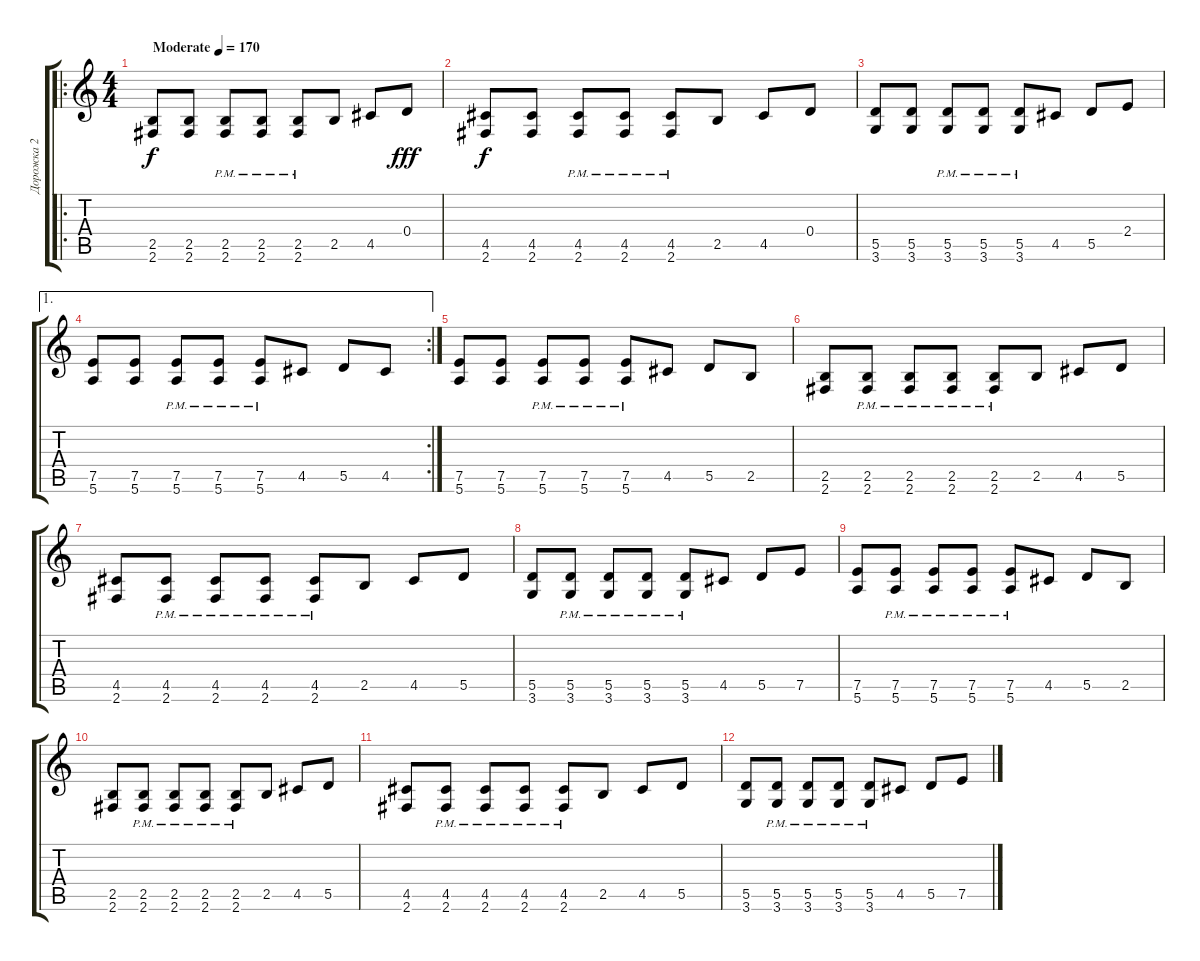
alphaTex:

\track ("Дорожка 2" "Дорожка 2") {instrument distortionguitar}
\staff {score tabs}
\tuning (E4 B3 G3 D3 A2 E2) {hide}
\ro
\ts (4 4)
\tempo (170 "Moderate")
\clef g2
\ks c
(2.5 2.6).8{dy f instrument distortionguitar} (2.5 2.6).8 (2.5{pm} 2.6{pm}).8 (2.5{pm} 2.6{pm}).8 (2.5{pm} 2.6{pm}).8 2.5.8 4.5.8 0.4.8{dy fff} |
(4.5 2.6).8{dy f} (4.5 2.6).8 (4.5{pm} 2.6{pm}).8 (4.5{pm} 2.6{pm}).8 (4.5{pm} 2.6{pm}).8 2.5.8 4.5.8 0.4.8 |
(5.5 3.6).8 (5.5 3.6).8 (5.5{pm} 3.6{pm}).8 (5.5{pm} 3.6{pm}).8 (5.5{pm} 3.6{pm}).8 4.5.8 5.5.8 2.4.8 |
\ae 1
\rc 2
(7.5 5.6).8 (7.5 5.6).8 (7.5{pm} 5.6{pm}).8 (7.5{pm} 5.6{pm}).8 (7.5{pm} 5.6{pm}).8 4.5.8 5.5.8 4.5.8 |
(7.5 5.6).8 (7.5 5.6).8 (7.5{pm} 5.6{pm}).8 (7.5{pm} 5.6{pm}).8 (7.5{pm} 5.6{pm}).8 4.5.8 5.5.8 2.5.8 |
(2.5 2.6).8 (2.5{pm} 2.6{pm}).8 (2.5{pm} 2.6{pm}).8 (2.5{pm} 2.6{pm}).8 (2.5{pm} 2.6{pm}).8 2.5.8 4.5.8 5.5.8 |
(4.5 2.6).8 (4.5{pm} 2.6{pm}).8 (4.5{pm} 2.6{pm}).8 (4.5{pm} 2.6{pm}).8 (4.5{pm} 2.6{pm}).8 2.5.8 4.5.8 5.5.8 |
(5.5 3.6).8 (5.5{pm} 3.6{pm}).8 (5.5{pm} 3.6{pm}).8 (5.5{pm} 3.6{pm}).8 (5.5{pm} 3.6{pm}).8 4.5.8 5.5.8 7.5.8 |
(7.5 5.6).8 (7.5{pm} 5.6{pm}).8 (7.5{pm} 5.6{pm}).8 (7.5{pm} 5.6{pm}).8 (7.5{pm} 5.6{pm}).8 4.5.8 5.5.8 2.5.8 |
(2.5 2.6).8 (2.5{pm} 2.6{pm}).8 (2.5{pm} 2.6{pm}).8 (2.5{pm} 2.6{pm}).8 (2.5{pm} 2.6{pm}).8 2.5.8 4.5.8 5.5.8 |
(4.5 2.6).8 (4.5{pm} 2.6{pm}).8 (4.5{pm} 2.6{pm}).8 (4.5{pm} 2.6{pm}).8 (4.5{pm} 2.6{pm}).8 2.5.8 4.5.8 5.5.8 |
(5.5 3.6).8 (5.5{pm} 3.6{pm}).8 (5.5{pm} 3.6{pm}).8 (5.5{pm} 3.6{pm}).8 (5.5{pm} 3.6{pm}).8 4.5.8 5.5.8 7.5.8
